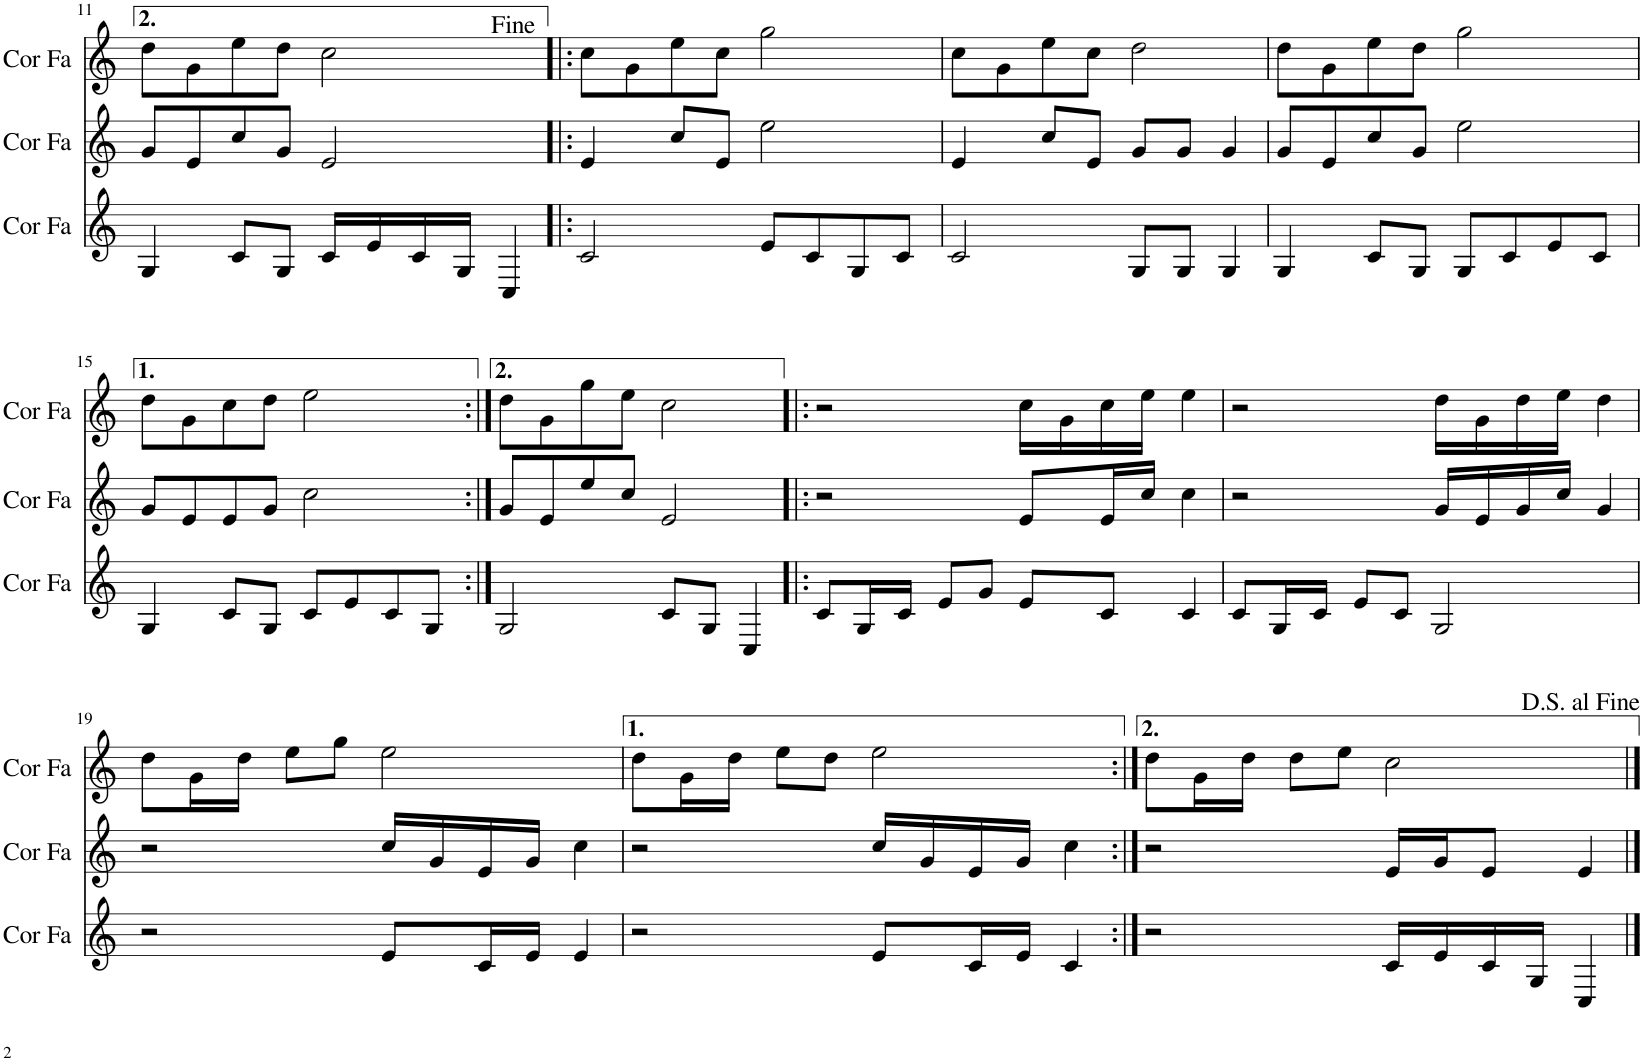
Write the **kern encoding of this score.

**kern	**kern	**kern
*part3	*part2	*part1
*staff3	*staff2	*staff1
*I"Cor en Fa	*I"Cor en Fa	*I"Cor en Fa
*I'Cor Fa	*I'Cor Fa	*I'Cor Fa
!!LO:PB:g=z
*clefG2	*clefG2	*clefG2
*Trd4c7	*Trd4c7	*Trd4c7
*k[]	*k[]	*k[]
*M4/4	*M4/4	*M4/4
=11	=11	=11
4G/	8g/L	8dd\L
.	8e/	8g\
8c/L	8cc/	8ee\
8G/J	8g/J	8dd\J
16c/LL	2e/	2cc\
16e/	.	.
16c/	.	.
16G/JJ	.	.
4C/	.	.
=12!|:	=12!|:	=12!|:
2c/	4e/	8cc\L
.	.	8g\
.	8cc/L	8ee\
.	8e/J	8cc\J
8e/L	2ee\	2gg\
8c/	.	.
8G/	.	.
8c/J	.	.
=13	=13	=13
2c/	4e/	8cc\L
.	.	8g\
.	8cc/L	8ee\
.	8e/J	8cc\J
8G/L	8g/L	2dd\
8G/J	8g/J	.
4G/	4g/	.
=14	=14	=14
4G/	8g/L	8dd\L
.	8e/	8g\
8c/L	8cc/	8ee\
8G/J	8g/J	8dd\J
8G/L	2ee\	2gg\
8c/	.	.
8e/	.	.
8c/J	.	.
!!LO:LB:g=z
=15	=15	=15
4G/	8g/L	8dd\L
.	8e/	8g\
8c/L	8e/	8cc\
8G/J	8g/J	8dd\J
8c/L	2cc\	2ee\
8e/	.	.
8c/	.	.
8G/J	.	.
=16:|!	=16:|!	=16:|!
2G/	8g/L	8dd\L
.	8e/	8g\
.	8ee/	8gg\
.	8cc/J	8ee\J
8c/L	2e/	2cc\
8G/J	.	.
4C/	.	.
=17!|:	=17!|:	=17!|:
8c/L	2r	2r
16G/L	.	.
16c/JJ	.	.
8e/L	.	.
8g/J	.	.
8e/L	8e/L	16cc\LL
.	.	16g\
8c/J	16e/L	16cc\
.	16cc/JJ	16ee\JJ
4c/	4cc\	4ee\
=18	=18	=18
8c/L	2r	2r
16G/L	.	.
16c/JJ	.	.
8e/L	.	.
8c/J	.	.
2G/	16g/LL	16dd\LL
.	16e/	16g\
.	16g/	16dd\
.	16cc/JJ	16ee\JJ
.	4g/	4dd\
!!LO:LB:g=z
=19	=19	=19
2r	2r	8dd\L
.	.	16g\L
.	.	16dd\JJ
.	.	8ee\L
.	.	8gg\J
8e/L	16cc/LL	2ee\
.	16g/	.
16c/L	16e/	.
16e/JJ	16g/JJ	.
4e/	4cc\	.
=20	=20	=20
2r	2r	8dd\L
.	.	16g\L
.	.	16dd\JJ
.	.	8ee\L
.	.	8dd\J
8e/L	16cc/LL	2ee\
.	16g/	.
16c/L	16e/	.
16e/JJ	16g/JJ	.
4c/	4cc\	.
=21:|!	=21:|!	=21:|!
2r	2r	8dd\L
.	.	16g\L
.	.	16dd\JJ
.	.	8dd\L
.	.	8ee\J
16c/LL	16e/LL	2cc\
16e/	16g/J	.
16c/	8e/J	.
16G/JJ	.	.
4C/	4e/	.
==	==	==
*-	*-	*-
